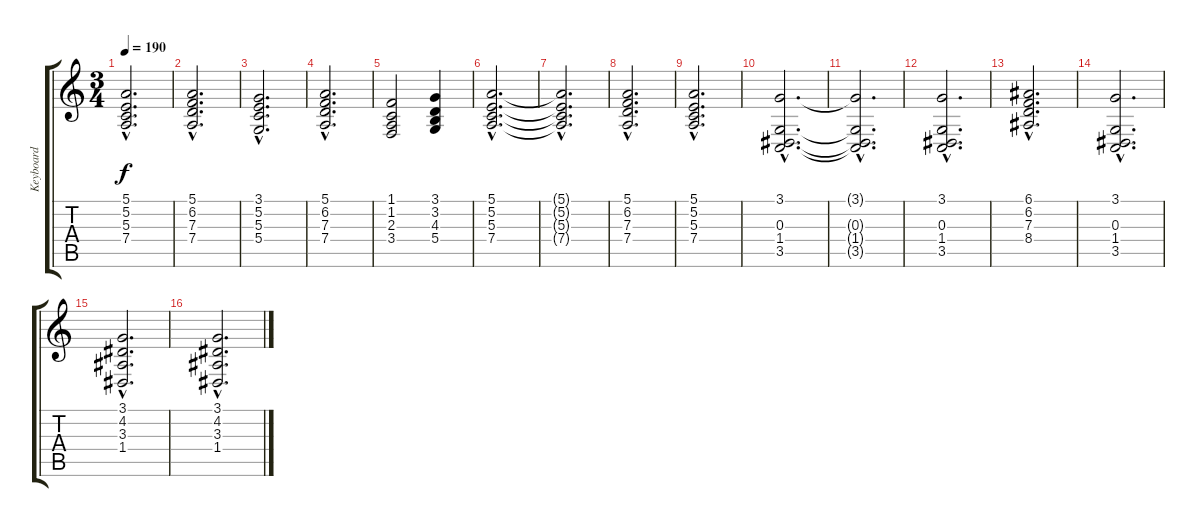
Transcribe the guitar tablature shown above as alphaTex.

\track ("Keyboard" "Keyboard") {instrument stringensemble1}
\staff {score tabs}
\tuning (E4 B3 G3 D3 A2 E2) {hide}
\ts (3 4)
\tempo 190
\clef g2
\ks c
(5.1{hac t} 5.2{hac t} 5.3{hac t} 7.4{hac t}).2{d dy f} |
(5.1{hac} 6.2{hac} 7.3{hac} 7.4{hac}).2{d} |
(3.1{hac} 5.2{hac} 5.3{hac} 5.4{hac}).2{d} |
(5.1{hac} 6.2{hac} 7.3{hac} 7.4{hac}).2{d} |
(1.1 1.2 2.3 3.4).2 (3.1 3.2 4.3 5.4).4 |
(5.1{hac} 5.2{hac} 5.3{hac} 7.4{hac}).2{d} |
(5.1{hac t} 5.2{hac t} 5.3{hac t} 7.4{hac t}).2{d} |
(5.1{hac} 6.2{hac} 7.3{hac} 7.4{hac}).2{d} |
(5.1{hac} 5.2{hac} 5.3{hac} 7.4{hac}).2{d} |
(3.1{hac} 0.3{hac} 1.4{hac} 3.5{hac}).2{d} |
(3.1{hac t} 0.3{hac t} 1.4{hac t} 3.5{hac t}).2{d} |
(3.1{hac} 0.3{hac} 1.4{hac} 3.5{hac}).2{d} |
(6.1{hac} 6.2{hac} 7.3{hac} 8.4{hac}).2{d} |
(3.1{hac} 0.3{hac} 1.4{hac} 3.5{hac}).2{d} |
(3.1{hac} 4.2{hac} 3.3{hac} 1.4{hac}).2{d} |
(3.1{hac} 4.2{hac} 3.3{hac} 1.4{hac}).2{d}
